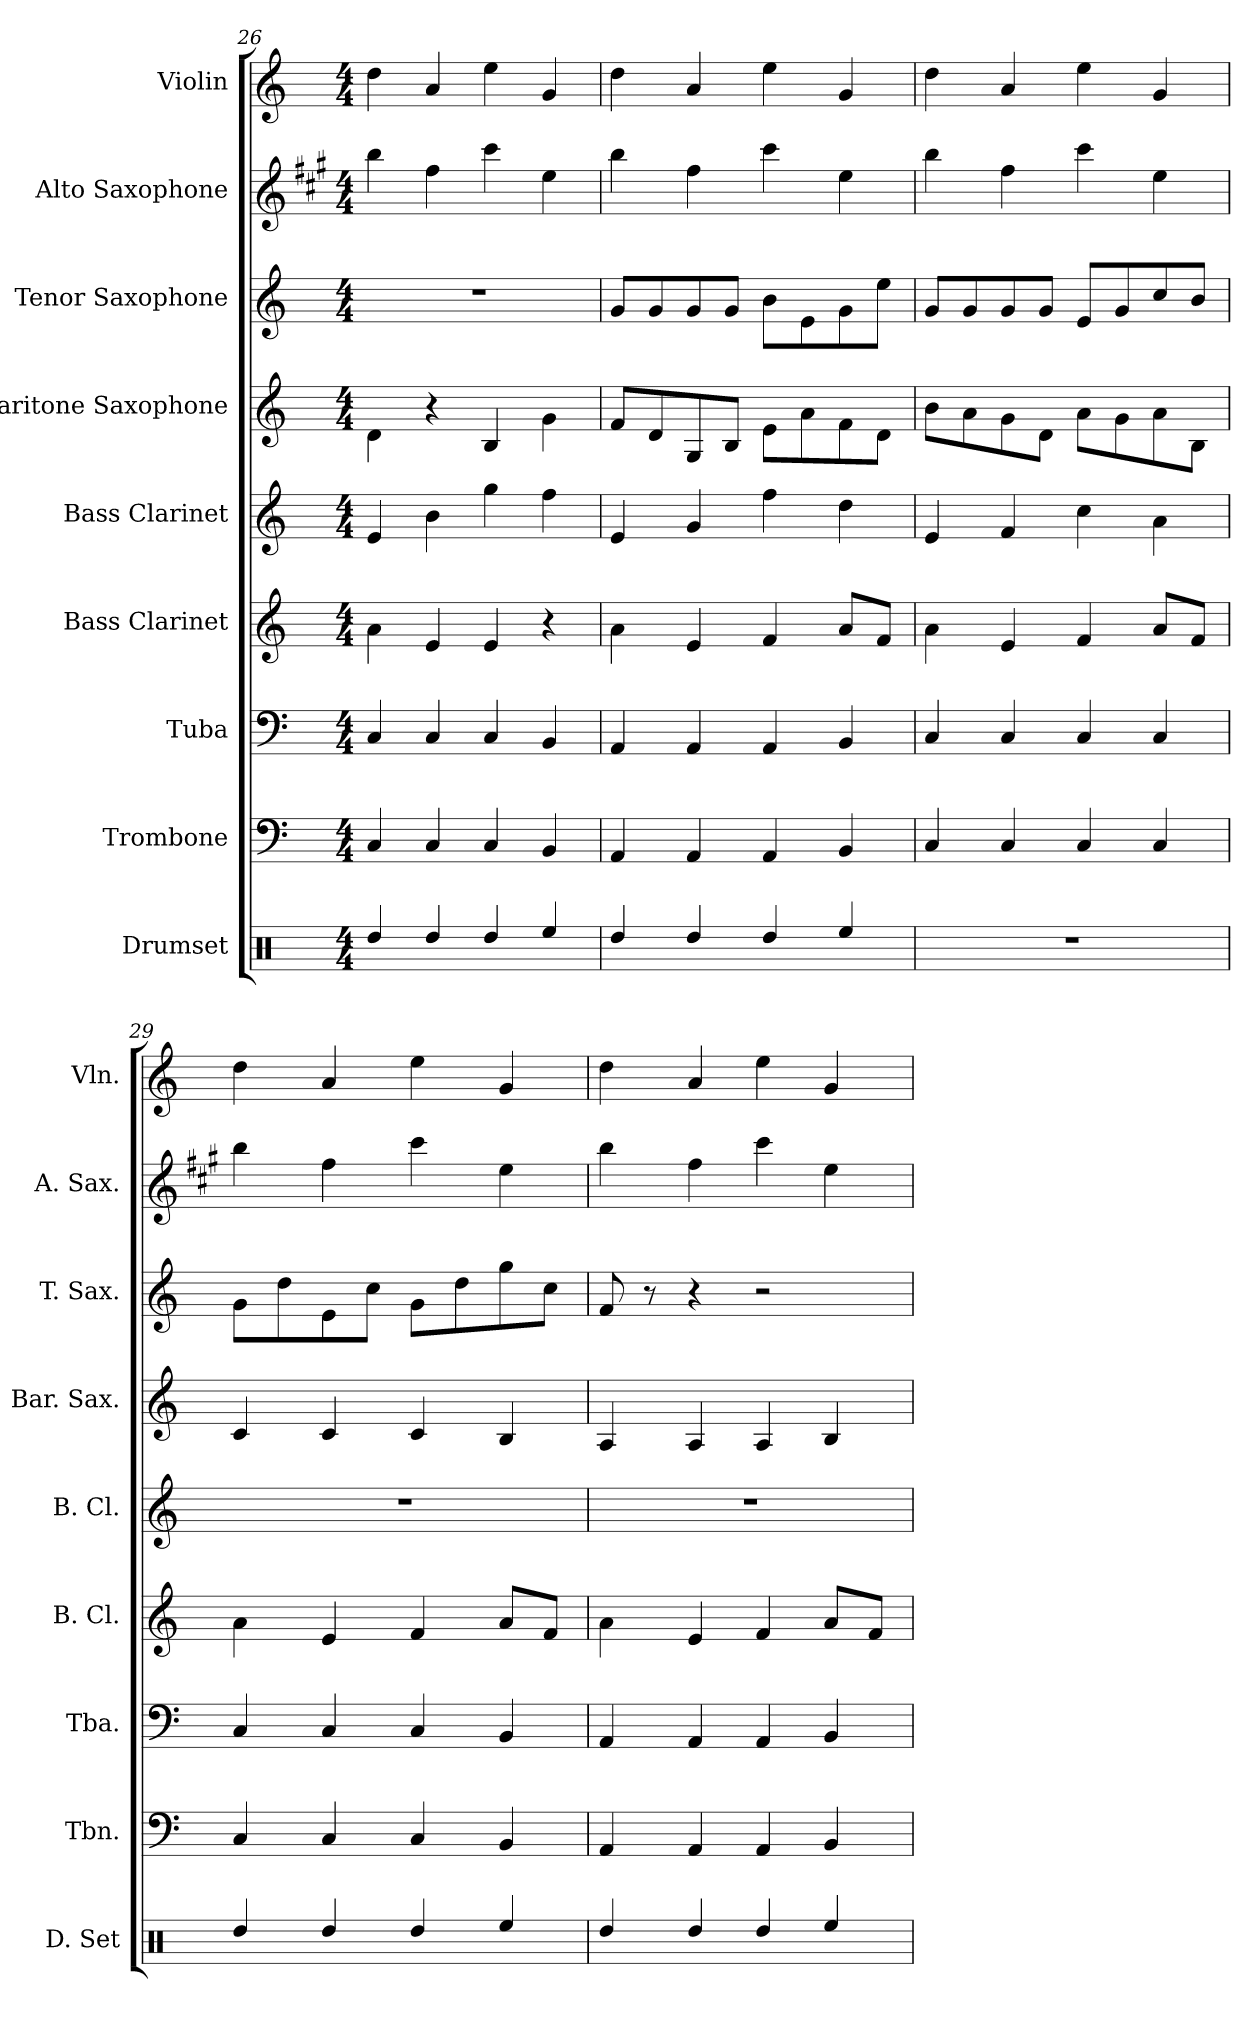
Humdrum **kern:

**kern	**kern	**kern	**kern	**kern	**kern	**kern	**kern	**kern
*part9	*part8	*part7	*part6	*part5	*part4	*part3	*part2	*part1
*staff9	*staff8	*staff7	*staff6	*staff5	*staff4	*staff3	*staff2	*staff1
*I"Drumset	*I"Trombone	*I"Tuba	*I"Bass Clarinet	*I"Bass Clarinet	*I"Baritone Saxophone	*I"Tenor Saxophone	*I"Alto Saxophone	*I"Violin
*I'D. Set	*I'Tbn.	*I'Tba.	*I'B. Cl.	*I'B. Cl.	*I'Bar. Sax.	*I'T. Sax.	*I'A. Sax.	*I'Vln.
!!LO:PB:g=z
*clefX	*clefF4	*clefF4	*clefG2	*clefG2	*clefG2	*clefG2	*clefG2	*clefG2
*	*	*	*ITrd8c14	*ITrd8c14	*ITrd12c21	*ITrd8c14	*ITrd5c9	*
*k[]	*k[]	*k[]	*k[]	*k[]	*k[]	*k[]	*k[]	*k[]
*M4/4	*M4/4	*M4/4	*M4/4	*M4/4	*M4/4	*M4/4	*M4/4	*M4/4
=26	=26	=26	=26	=26	=26	=26	=26	=26
4Rdd/	4C/	4C/	4A\	4E/	4D\	1r	4dd\	4dd\
4Rdd/	4C/	4C/	4E/	4B\	4r	.	4a\	4a/
4Rdd/	4C/	4C/	4E/	4g\	4BB/	.	4ee\	4ee\
4Ree/	4BB/	4BB/	4r	4f\	4G\	.	4g\	4g/
=27	=27	=27	=27	=27	=27	=27	=27	=27
4Rdd/	4AA/	4AA/	4A\	4E/	8F/L	8G/L	4dd\	4dd\
.	.	.	.	.	8D/	8G/	.	.
4Rdd/	4AA/	4AA/	4E/	4G/	8GG/	8G/	4a\	4a/
.	.	.	.	.	8BB/J	8G/J	.	.
4Rdd/	4AA/	4AA/	4F/	4f\	8E\L	8B\L	4ee\	4ee\
.	.	.	.	.	8A\	8E\	.	.
4Ree/	4BB/	4BB/	8A/L	4d\	8F\	8G\	4g\	4g/
.	.	.	8F/J	.	8D\J	8e\J	.	.
=28	=28	=28	=28	=28	=28	=28	=28	=28
1r	4C/	4C/	4A\	4E/	8B\L	8G/L	4dd\	4dd\
.	.	.	.	.	8A\	8G/	.	.
.	4C/	4C/	4E/	4F/	8G\	8G/	4a\	4a/
.	.	.	.	.	8D\J	8G/J	.	.
.	4C/	4C/	4F/	4c\	8A\L	8E/L	4ee\	4ee\
.	.	.	.	.	8G\	8G/	.	.
.	4C/	4C/	8A/L	4A\	8A\	8c/	4g\	4g/
.	.	.	8F/J	.	8BB\J	8B/J	.	.
=29	=29	=29	=29	=29	=29	=29	=29	=29
4Rdd/	4C/	4C/	4A\	1r	4C/	8G\L	4dd\	4dd\
.	.	.	.	.	.	8d\	.	.
4Rdd/	4C/	4C/	4E/	.	4C/	8E\	4a\	4a/
.	.	.	.	.	.	8c\J	.	.
4Rdd/	4C/	4C/	4F/	.	4C/	8G\L	4ee\	4ee\
.	.	.	.	.	.	8d\	.	.
4Ree/	4BB/	4BB/	8A/L	.	4BB/	8g\	4g\	4g/
.	.	.	8F/J	.	.	8c\J	.	.
=30	=30	=30	=30	=30	=30	=30	=30	=30
4Rdd/	4AA/	4AA/	4A\	1r	4AA/	8F/	4dd\	4dd\
.	.	.	.	.	.	8r	.	.
4Rdd/	4AA/	4AA/	4E/	.	4AA/	4r	4a\	4a/
4Rdd/	4AA/	4AA/	4F/	.	4AA/	2r	4ee\	4ee\
4Ree/	4BB/	4BB/	8A/L	.	4BB/	.	4g\	4g/
.	.	.	8F/J	.	.	.	.	.
=	=	=	=	=	=	=	=	=
*-	*-	*-	*-	*-	*-	*-	*-	*-
